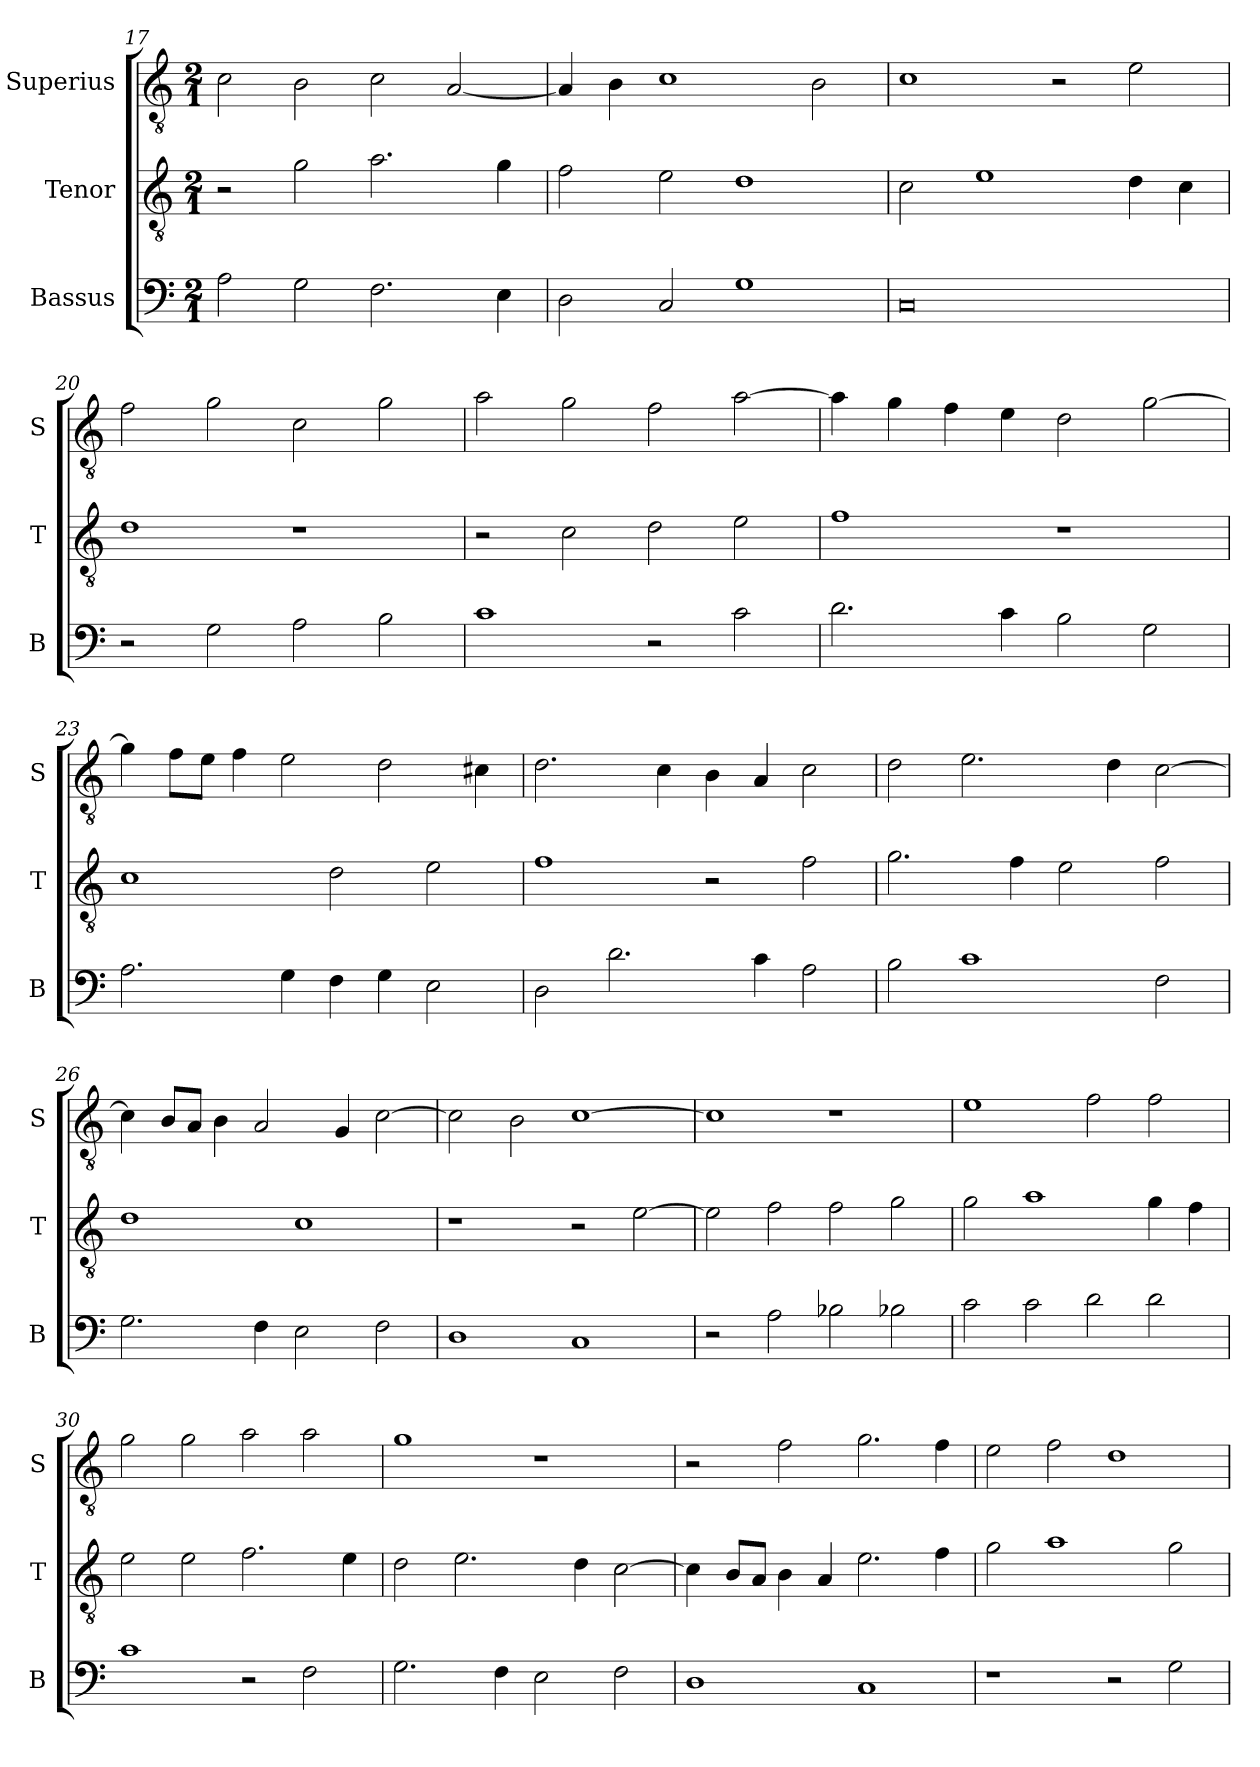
**kern	**kern	**kern
*part3	*part2	*part1
*staff3	*staff2	*staff1
*I"Bassus	*I"Tenor	*I"Superius
*I'B	*I'T	*I'S
*clefF4	*clefGv2	*clefGv2
*k[]	*k[]	*k[]
*C:	*C:	*C:
*M2/1	*M2/1	*M2/1
=17	=17	=17
2A	2r	2c
2G	2g	2B
2.F	2.a	2c
.	.	[2A
4E	4g	.
=18	=18	=18
2D	2f	4A]
.	.	4B
2C	2e	1c
1G	1d	.
.	.	2B
=19	=19	=19
0C	2c	1c
.	1e	.
.	.	2r
.	4d	2e
.	4c	.
=20	=20	=20
2r	1d	2f
2G	.	2g
2A	1r	2c
2B	.	2g
=21	=21	=21
1c	2r	2a
.	2c	2g
2r	2d	2f
2c	2e	[2a
=22	=22	=22
2.d	1f	4a]
.	.	4g
.	.	4f
4c	.	4e
2B	1r	2d
2G	.	[2g
=23	=23	=23
2.A	1c	4g]
.	.	8fL
.	.	8eJ
.	.	4f
4G	.	2e
4F	2d	.
4G	.	2d
2E	2e	.
.	.	4c#X
=24	=24	=24
2D	1f	2.d
2.d	.	.
.	.	4c
.	2r	4B
4c	.	4A
2A	2f	2c
=25	=25	=25
2B	2.g	2d
1c	.	2.e
.	4f	.
.	2e	.
.	.	4d
2F	2f	[2c
=26	=26	=26
2.G	1d	4c]
.	.	8BL
.	.	8AJ
.	.	4B
4F	.	2A
2E	1c	.
.	.	4G
2F	.	[2c
=27	=27	=27
1D	1r	2c]
.	.	2B
1C	2r	[1c
.	[2e	.
=28	=28	=28
2r	2e]	1c]
2A	2f	.
2B-X	2f	1r
2B-X	2g	.
=29	=29	=29
2c	2g	1e
2c	1a	.
2d	.	2f
2d	4g	2f
.	4f	.
=30	=30	=30
1c	2e	2g
.	2e	2g
2r	2.f	2a
2F	.	2a
.	4e	.
=31	=31	=31
2.G	2d	1g
.	2.e	.
4F	.	.
2E	.	1r
.	4d	.
2F	[2c	.
=32	=32	=32
1D	4c]	2r
.	8BL	.
.	8AJ	.
.	4B	2f
.	4A	.
1C	2.e	2.g
.	4f	4f
=33	=33	=33
1r	2g	2e
.	1a	2f
2r	.	1d
2G	2g	.
=	=	=
*-	*-	*-
